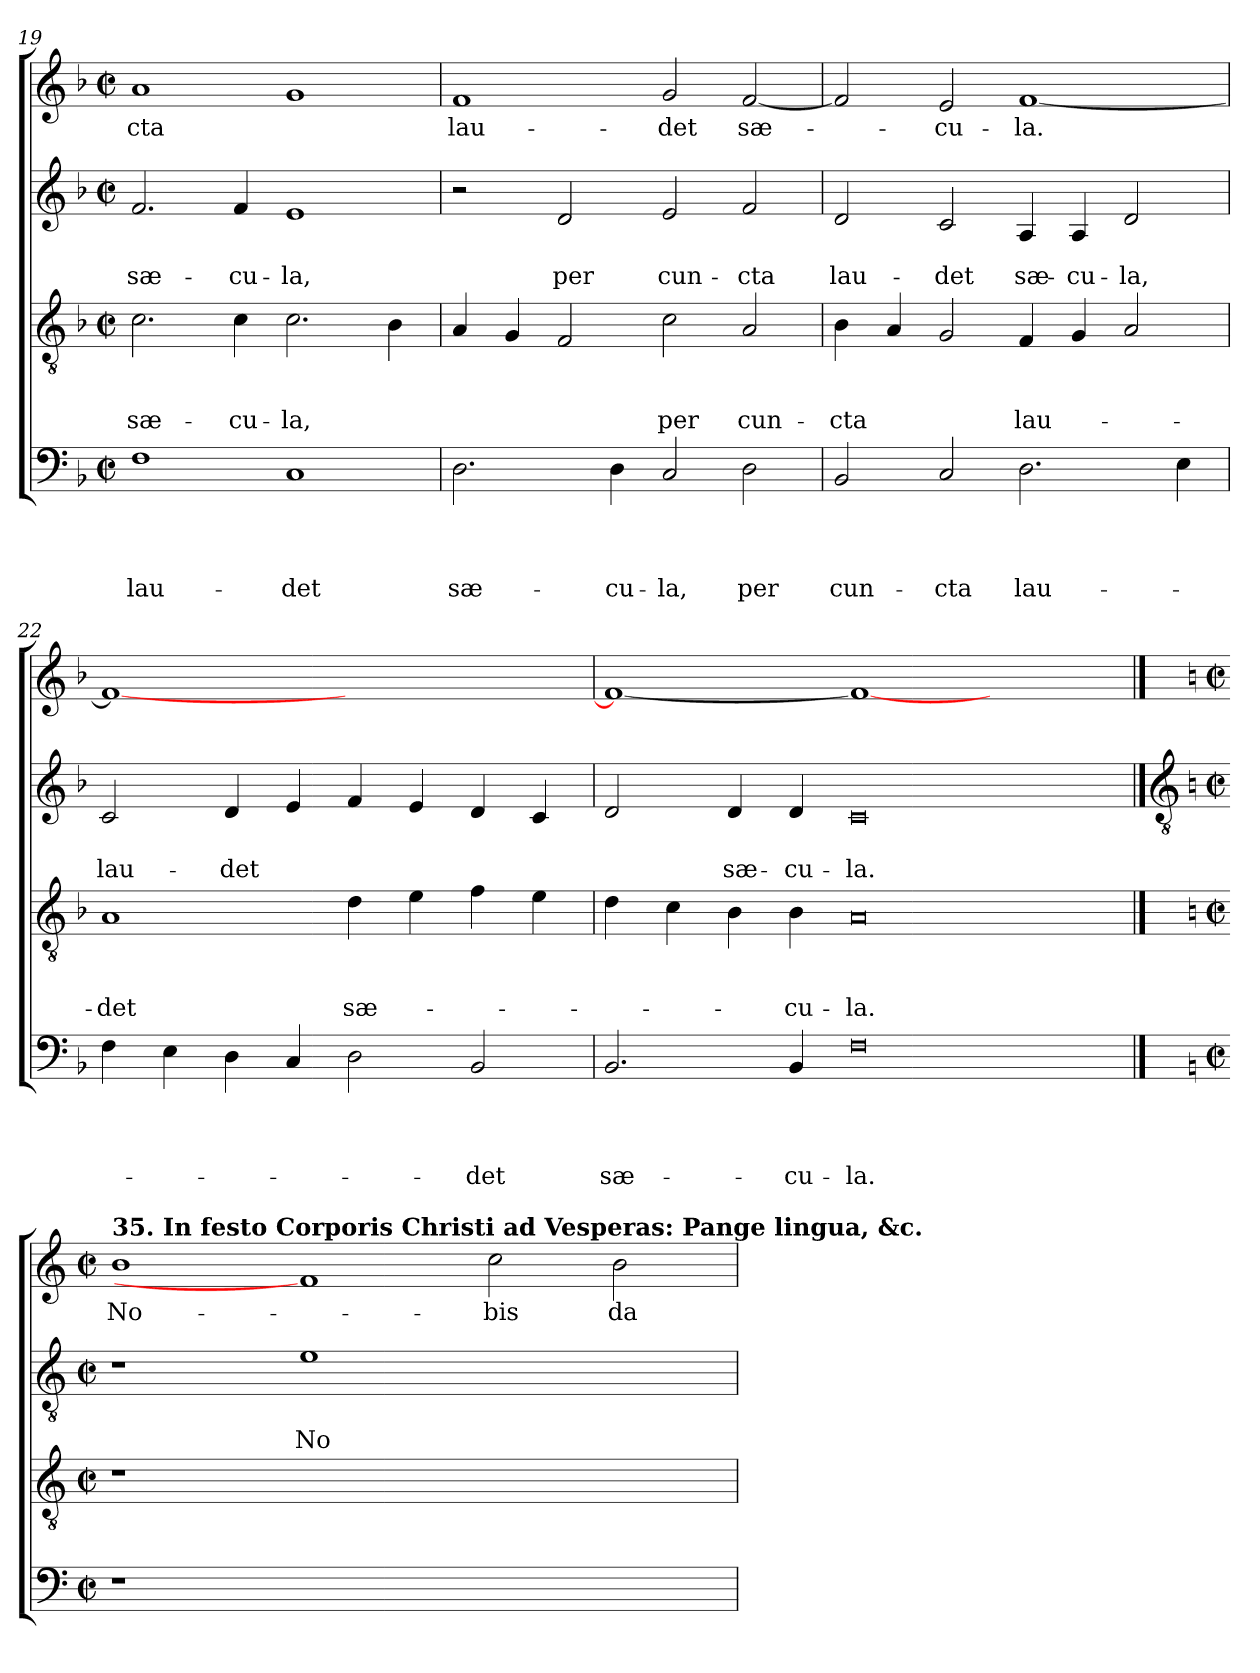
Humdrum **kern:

**kern	**text	**text	**text	**text	**kern	**text	**text	**text	**kern	**text	**text	**kern	**text
*part4	*part4	*part4	*part4	*part4	*part3	*part3	*part3	*part3	*part2	*part2	*part2	*part1	*part1
*staff4	*staff4	*staff4	*staff4	*staff4	*staff3	*staff3	*staff3	*staff3	*staff2	*staff2	*staff2	*staff1	*staff1
!!LO:LB:g=z
*clefF4	*	*	*	*	*clefGv2	*	*	*	*clefG2	*	*	*clefG2	*
*k[b-]	*	*	*	*	*k[b-]	*	*	*	*k[b-]	*	*	*k[b-]	*
*F:	*	*	*	*	*F:	*	*	*	*F:	*	*	*F:	*
*M2/2	*	*	*	*	*M2/2	*	*	*	*M2/2	*	*	*M2/2	*
*met(c|)	*	*	*	*	*met(c|)	*	*	*	*met(c|)	*	*	*met(c|)	*
=19	=19	=19	=19	=19	=19	=19	=19	=19	=19	=19	=19	=19	=19
!	!	!	!	!LO:LY:b	!	!	!	!LO:LY:b	!	!	!LO:LY:b	!	!LO:LY:b
1F	.	.	.	lau-	2.c\	.	.	sæ-	2.f/	.	sæ-	1a	-cta
!	!	!	!	!	!	!	!	!LO:LY:b	!	!	!LO:LY:b	!	!
.	.	.	.	.	4c\	.	.	-cu-	4f/	.	-cu-	.	.
!	!	!	!	!LO:LY:b	!	!	!	!LO:LY:b	!	!	!LO:LY:b	!	!
1C	.	.	.	-det	2.c\	.	.	-la,	1e	.	-la,	1g	.
.	.	.	.	.	4B-\	.	.	.	.	.	.	.	.
=20	=20	=20	=20	=20	=20	=20	=20	=20	=20	=20	=20	=20	=20
!	!	!	!	!LO:LY:b	!	!	!	!	!	!	!	!	!LO:LY:b
2.D\	.	.	.	sæ-	4A/	.	.	.	2r	.	.	1f	lau-
.	.	.	.	.	4G/	.	.	.	.	.	.	.	.
!	!	!	!	!	!	!	!	!	!	!	!LO:LY:b	!	!
.	.	.	.	.	2F/	.	.	.	2d/	.	per	.	.
!	!	!	!	!LO:LY:b	!	!	!	!	!	!	!	!	!
4D\	.	.	.	-cu-	.	.	.	.	.	.	.	.	.
!	!	!	!	!LO:LY:b	!	!	!	!LO:LY:b	!	!	!LO:LY:b	!	!LO:LY:b
2C/	.	.	.	-la,	2c\	.	.	per	2e/	.	cun-	2g/	-det
!	!	!	!	!LO:LY:b	!	!	!	!LO:LY:b	!	!	!LO:LY:b	!	!LO:LY:b
2D\	.	.	.	per	2A/	.	.	cun-	2f/	.	-cta	[2f/	sæ-
=21	=21	=21	=21	=21	=21	=21	=21	=21	=21	=21	=21	=21	=21
!	!	!	!	!LO:LY:b	!	!	!	!LO:LY:b	!	!	!LO:LY:b	!	!
2BB-/	.	.	.	cun-	4B-\	.	.	-cta	2d/	.	lau-	2f/]	.
.	.	.	.	.	4A/	.	.	.	.	.	.	.	.
!	!	!	!	!LO:LY:b	!	!	!	!	!	!	!LO:LY:b	!	!LO:LY:b
2C/	.	.	.	-cta	2G/	.	.	.	2c/	.	-det	2e/	-cu-
!	!	!	!	!LO:LY:b	!	!	!	!LO:LY:b	!	!	!LO:LY:b	!	!LO:LY:b
2.D\	.	.	.	lau-	4F/	.	.	lau-	4A/	.	sæ-	[1f	-la.
!	!	!	!	!	!	!	!	!	!	!	!LO:LY:b	!	!
.	.	.	.	.	4G/	.	.	.	4A/	.	-cu-	.	.
!	!	!	!	!	!	!	!	!	!	!	!LO:LY:b	!	!
.	.	.	.	.	2A/	.	.	.	2d/	.	-la,	.	.
4E\	.	.	.	.	.	.	.	.	.	.	.	.	.
=22	=22	=22	=22	=22	=22	=22	=22	=22	=22	=22	=22	=22	=22
!	!	!	!	!	!	!	!	!LO:LY:b	!	!	!LO:LY:b	!	!
4F\	.	.	.	.	1A	.	.	-det	2c/	.	lau-	1f_	.
4E\	.	.	.	.	.	.	.	.	.	.	.	.	.
!	!	!	!	!	!	!	!	!	!	!	!LO:LY:b	!	!
4D\	.	.	.	.	.	.	.	.	4d/	.	-det	.	.
4C/	.	.	.	.	.	.	.	.	4e/	.	.	.	.
!	!	!	!	!	!	!	!	!LO:LY:b	!	!	!	!	!
2D\	.	.	.	.	4d\	.	.	sæ-	4f/	.	.	1ryy	.
.	.	.	.	.	4e\	.	.	.	4e/	.	.	.	.
!	!	!	!	!LO:LY:b	!	!	!	!	!	!	!	!	!
2BB-/	.	.	.	-det	4f\	.	.	.	4d/	.	.	.	.
.	.	.	.	.	4e\	.	.	.	4c/	.	.	.	.
=23	=23	=23	=23	=23	=23	=23	=23	=23	=23	=23	=23	=23	=23
!	!	!	!	!LO:LY:b	!	!	!	!	!	!	!	!	!
2.BB-/	.	.	.	sæ-	4d\	.	.	.	2d/	.	.	1f_	.
.	.	.	.	.	4c\	.	.	.	.	.	.	.	.
!	!	!	!	!	!	!	!	!	!	!	!LO:LY:b	!	!
.	.	.	.	.	4B-\	.	.	.	4d/	.	sæ-	.	.
!	!	!	!	!LO:LY:b	!	!	!	!LO:LY:b	!	!	!LO:LY:b	!	!
4BB-/	.	.	.	-cu-	4B-\	.	.	-cu-	4d/	.	-cu-	.	.
!	!	!	!	!LO:LY:b	!	!	!	!LO:LY:b	!	!	!LO:LY:b	!	!
0F	.	.	.	-la.	0A	.	.	-la.	0c	.	-la.	1f_	.
.	.	.	.	.	.	.	.	.	.	.	.	1ryy	.
!!LO:PB:g=z
==23X1	==23X1	==23X1	==23X1	==23X1	==23X1	==23X1	==23X1	==23X1	==23X1	==23X1	==23X1	==23X1	==23X1
*	*	*	*	*	*	*	*	*	*clefGv2	*	*	*	*
*k[]	*	*	*	*	*k[]	*	*	*	*k[]	*	*	*k[]	*
*C:	*	*	*	*	*C:	*	*	*	*C:	*	*	*C:	*
*M2/2	*	*	*	*	*M2/2	*	*	*	*M2/2	*	*	*M2/2	*
*met(c|)	*	*	*	*	*met(c|)	*	*	*	*met(c|)	*	*	*met(c|)	*
!	!	!	!	!	!	!	!	!	!	!	!	!LO:TX:a:B:t=35. In festo Corporis Christi ad Vesperas&colon; Pange lingua, &c.	!
!	!	!	!	!	!	!	!	!	!	!	!	!	!LO:LY:b
1r	.	.	.	.	1r	.	.	.	1r	.	.	1b	No-
!	!	!	!	!	!	!	!	!	!	!	!LO:LY:b	!	!
0ryy	.	.	.	.	0ryy	.	.	.	1e	.	No-	1f]	.
!	!	!	!	!	!	!	!	!	!	!	!	!	!LO:LY:b
.	.	.	.	.	.	.	.	.	1ryy	.	.	2cc\	-bis
!	!	!	!	!	!	!	!	!	!	!	!	!	!LO:LY:b
.	.	.	.	.	.	.	.	.	.	.	.	2b\	da-
=	=	=	=	=	=	=	=	=	=	=	=	=	=
*-	*-	*-	*-	*-	*-	*-	*-	*-	*-	*-	*-	*-	*-
